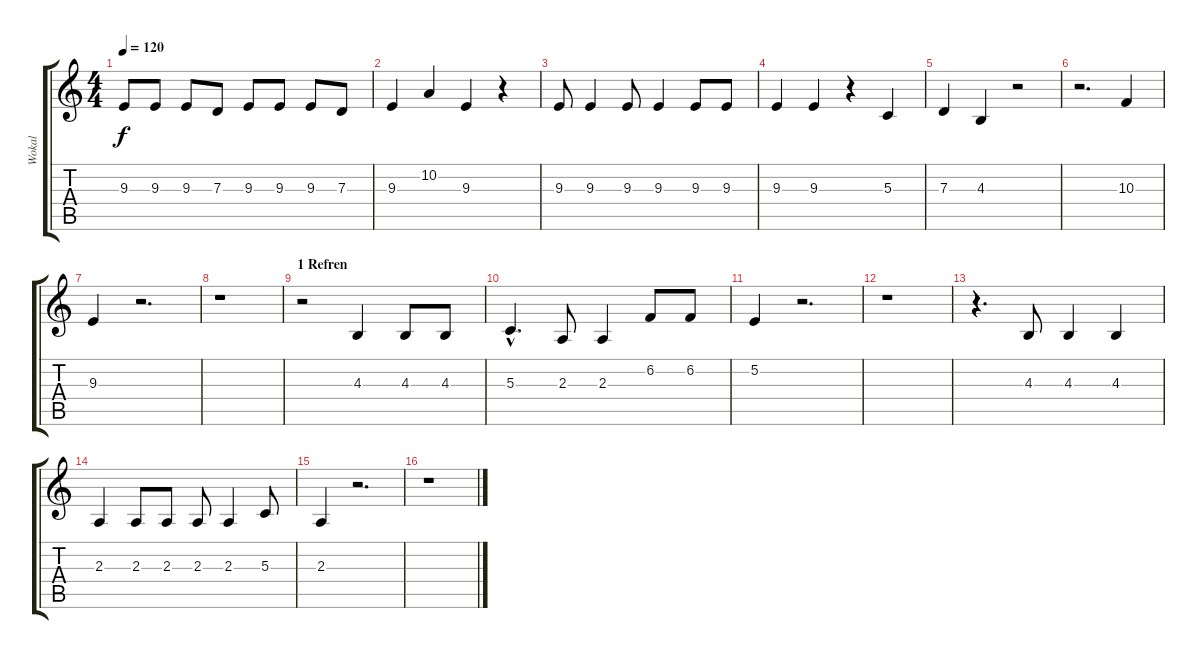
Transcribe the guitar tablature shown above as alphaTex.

\track ("Wokal" "Wokal") {instrument honkytonkpiano}
\staff {score tabs}
\tuning (E4 B3 G3 D3 A2 E2) {hide}
\ts (4 4)
\tempo 120
\clef g2
\ks c
9.3.8{dy f} 9.3.8 9.3.8 7.3.8 9.3.8 9.3.8 9.3.8 7.3.8 |
9.3.4 10.2.4 9.3.4 r.4 |
9.3.8 9.3.4 9.3.8 9.3.4 9.3.8 9.3.8 |
9.3.4 9.3.4 r.4 5.3.4 |
7.3.4 4.3.4 r.2 |
r.2{d} 10.3.4 |
9.3.4 r.2{d} |
r.1 |
\section ("" "1 Refren")
r.2 4.3.4 4.3.8 4.3.8 |
5.3{hac}.4{d} 2.3.8 2.3.4 6.2.8 6.2.8 |
5.2.4 r.2{d} |
r.1 |
r.4{d} 4.3.8 4.3.4 4.3.4 |
2.3.4 2.3.8 2.3.8 2.3.8 2.3.4 5.3.8 |
2.3.4 r.2{d} |
r.1
